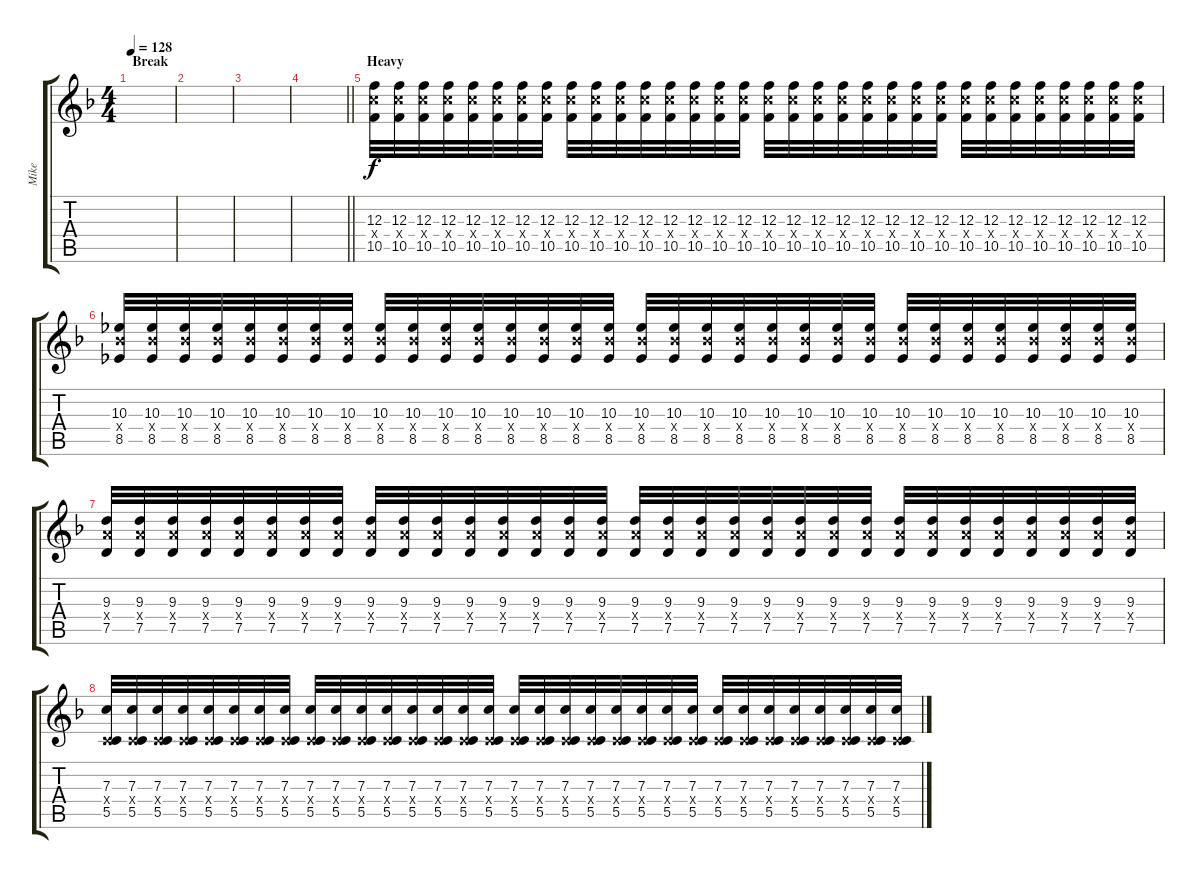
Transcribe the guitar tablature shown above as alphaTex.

\track ("Mike" "Mike") {instrument electricguitarjazz}
\staff {score tabs}
\tuning (D4 A3 F3 C3 G2 D2) {hide}
\ts (4 4)
\section ("" "Break")
\tempo 128
\clef g2
\ks dminor
|
|
|
\barLineRight lightlight
|
\section ("" "Heavy")
(12.3 12.4{x} 10.5).32{instrument distortionguitar} (12.3 12.4{x} 10.5).32 (12.3 12.4{x} 10.5).32 (12.3 12.4{x} 10.5).32 (12.3 12.4{x} 10.5).32 (12.3 12.4{x} 10.5).32 (12.3 12.4{x} 10.5).32 (12.3 12.4{x} 10.5).32 (12.3 12.4{x} 10.5).32 (12.3 12.4{x} 10.5).32 (12.3 12.4{x} 10.5).32 (12.3 12.4{x} 10.5).32 (12.3 12.4{x} 10.5).32 (12.3 12.4{x} 10.5).32 (12.3 12.4{x} 10.5).32 (12.3 12.4{x} 10.5).32 (12.3 12.4{x} 10.5).32 (12.3 12.4{x} 10.5).32 (12.3 12.4{x} 10.5).32 (12.3 12.4{x} 10.5).32 (12.3 12.4{x} 10.5).32 (12.3 12.4{x} 10.5).32 (12.3 12.4{x} 10.5).32 (12.3 12.4{x} 10.5).32 (12.3 12.4{x} 10.5).32 (12.3 12.4{x} 10.5).32 (12.3 12.4{x} 10.5).32 (12.3 12.4{x} 10.5).32 (12.3 12.4{x} 10.5).32 (12.3 12.4{x} 10.5).32 (12.3 12.4{x} 10.5).32 (12.3 12.4{x} 10.5).32 |
(10.3 10.4{x} 8.5).32 (10.3 10.4{x} 8.5).32 (10.3 10.4{x} 8.5).32 (10.3 10.4{x} 8.5).32 (10.3 10.4{x} 8.5).32 (10.3 10.4{x} 8.5).32 (10.3 10.4{x} 8.5).32 (10.3 10.4{x} 8.5).32 (10.3 10.4{x} 8.5).32 (10.3 10.4{x} 8.5).32 (10.3 10.4{x} 8.5).32 (10.3 10.4{x} 8.5).32 (10.3 10.4{x} 8.5).32 (10.3 10.4{x} 8.5).32 (10.3 10.4{x} 8.5).32 (10.3 10.4{x} 8.5).32 (10.3 10.4{x} 8.5).32 (10.3 10.4{x} 8.5).32 (10.3 10.4{x} 8.5).32 (10.3 10.4{x} 8.5).32 (10.3 10.4{x} 8.5).32 (10.3 10.4{x} 8.5).32 (10.3 10.4{x} 8.5).32 (10.3 10.4{x} 8.5).32 (10.3 10.4{x} 8.5).32 (10.3 10.4{x} 8.5).32 (10.3 10.4{x} 8.5).32 (10.3 10.4{x} 8.5).32 (10.3 10.4{x} 8.5).32 (10.3 10.4{x} 8.5).32 (10.3 10.4{x} 8.5).32 (10.3 10.4{x} 8.5).32 |
(9.3 9.4{x} 7.5).32 (9.3 9.4{x} 7.5).32 (9.3 9.4{x} 7.5).32 (9.3 9.4{x} 7.5).32 (9.3 9.4{x} 7.5).32 (9.3 9.4{x} 7.5).32 (9.3 9.4{x} 7.5).32 (9.3 9.4{x} 7.5).32 (9.3 9.4{x} 7.5).32 (9.3 9.4{x} 7.5).32 (9.3 9.4{x} 7.5).32 (9.3 9.4{x} 7.5).32 (9.3 9.4{x} 7.5).32 (9.3 9.4{x} 7.5).32 (9.3 9.4{x} 7.5).32 (9.3 9.4{x} 7.5).32 (9.3 9.4{x} 7.5).32 (9.3 9.4{x} 7.5).32 (9.3 9.4{x} 7.5).32 (9.3 9.4{x} 7.5).32 (9.3 9.4{x} 7.5).32 (9.3 9.4{x} 7.5).32 (9.3 9.4{x} 7.5).32 (9.3 9.4{x} 7.5).32 (9.3 9.4{x} 7.5).32 (9.3 9.4{x} 7.5).32 (9.3 9.4{x} 7.5).32 (9.3 9.4{x} 7.5).32 (9.3 9.4{x} 7.5).32 (9.3 9.4{x} 7.5).32 (9.3 9.4{x} 7.5).32 (9.3 9.4{x} 7.5).32 |
(7.3 0.4{x} 5.5).32 (7.3 0.4{x} 5.5).32 (7.3 0.4{x} 5.5).32 (7.3 0.4{x} 5.5).32 (7.3 0.4{x} 5.5).32 (7.3 0.4{x} 5.5).32 (7.3 0.4{x} 5.5).32 (7.3 0.4{x} 5.5).32 (7.3 0.4{x} 5.5).32 (7.3 0.4{x} 5.5).32 (7.3 0.4{x} 5.5).32 (7.3 0.4{x} 5.5).32 (7.3 0.4{x} 5.5).32 (7.3 0.4{x} 5.5).32 (7.3 0.4{x} 5.5).32 (7.3 0.4{x} 5.5).32 (7.3 0.4{x} 5.5).32 (7.3 0.4{x} 5.5).32 (7.3 0.4{x} 5.5).32 (7.3 0.4{x} 5.5).32 (7.3 0.4{x} 5.5).32 (7.3 0.4{x} 5.5).32 (7.3 0.4{x} 5.5).32 (7.3 0.4{x} 5.5).32 (7.3 0.4{x} 5.5).32 (7.3 0.4{x} 5.5).32 (7.3 0.4{x} 5.5).32 (7.3 0.4{x} 5.5).32 (7.3 0.4{x} 5.5).32 (7.3 0.4{x} 5.5).32 (7.3 0.4{x} 5.5).32 (7.3 0.4{x} 5.5).32
